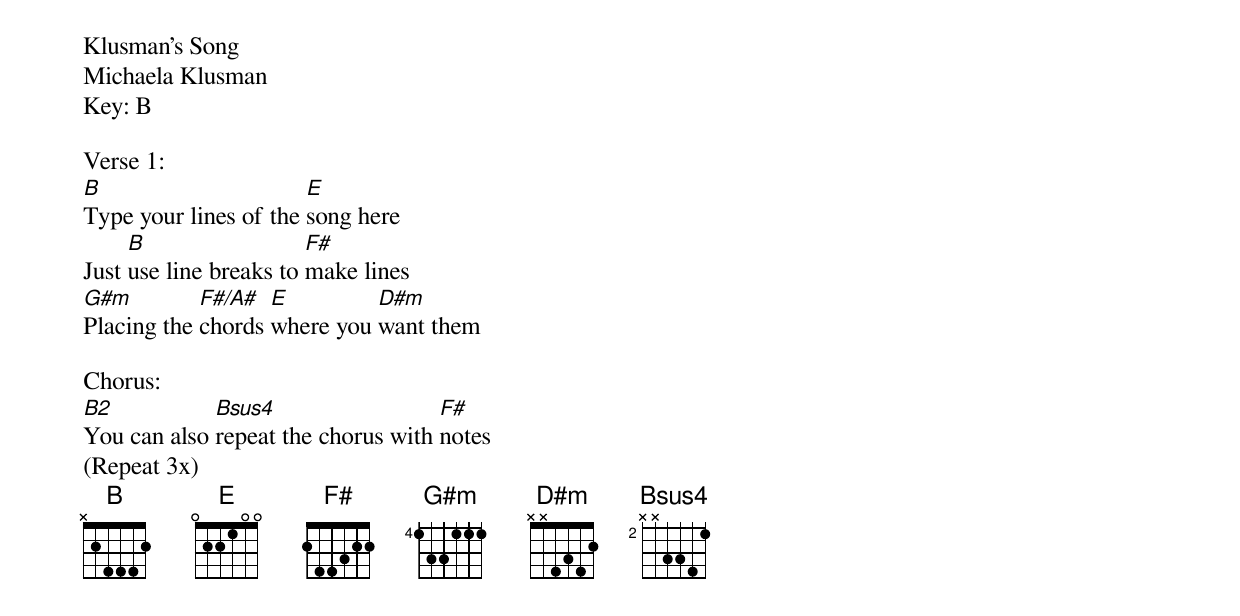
Klusman's Song
Michaela Klusman
Key: B

Verse 1:
[B]Type your lines of the [E]song here
Just [B]use line breaks to [F#]make lines
[G#m]Placing the [F#/A#]chords [E]where you [D#m]want them

Chorus:
[B2]You can also [Bsus4]repeat the chorus with [F#]notes
(Repeat 3x)
